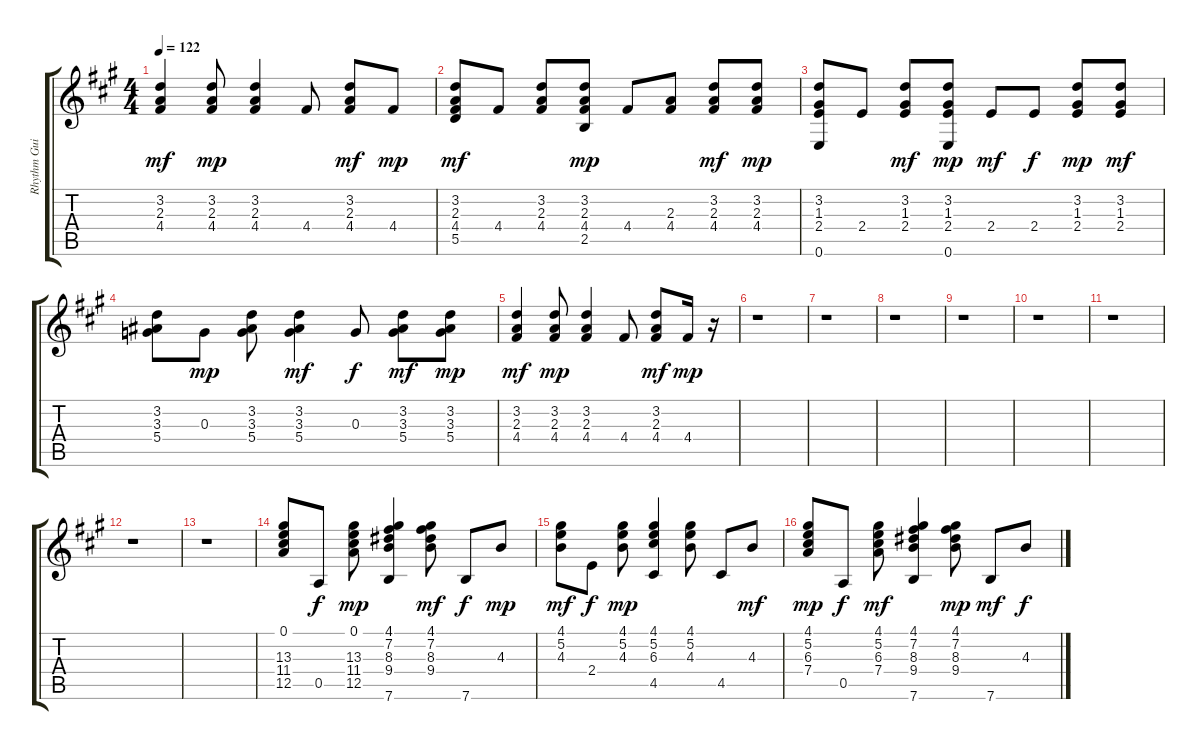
\track ("Rhythm Guitar" "Rhythm Gui") {instrument acousticguitarnylon}
\staff {score tabs}
\tuning (E4 B3 G3 D3 A2 E2) {hide}
\ts (4 4)
\tempo 122
\clef g2
\ks a
(3.2 2.3 4.4).4{dy mf} (3.2 2.3 4.4).8{dy mp} (3.2 2.3 4.4).4 4.4.8 (3.2 2.3 4.4).8{dy mf} 4.4.8{dy mp} |
(3.2 2.3 4.4 5.5).8{dy mf} 4.4.8 (3.2 2.3 4.4).8 (3.2 2.3 4.4 2.5).8{dy mp} 4.4.8 (2.3 4.4).8 (3.2 2.3 4.4).8{dy mf} (3.2 2.3 4.4).8{dy mp} |
(3.2 1.3 2.4 0.6).8 2.4.8 (3.2 1.3 2.4).8{dy mf} (3.2 1.3 2.4 0.6).8{dy mp} 2.4.8{dy mf} 2.4.8{dy f} (3.2 1.3 2.4).8{dy mp} (3.2 1.3 2.4).8{dy mf} |
(3.2 3.3 5.4).8 0.3.8{dy mp} (3.2 3.3 5.4).8 (3.2 3.3 5.4).4{dy mf} 0.3.8{dy f} (3.2 3.3 5.4).8{dy mf} (3.2 3.3 5.4).8{dy mp} |
(3.2 2.3 4.4).4{dy mf} (3.2 2.3 4.4).8{dy mp} (3.2 2.3 4.4).4 4.4.8 (3.2 2.3 4.4).8{dy mf} 4.4.16{dy mp} r.16 |
r.1 |
r.1 |
r.1 |
r.1 |
r.1 |
r.1 |
r.1 |
r.1 |
(0.1 13.3 11.4 12.5).8 0.5.8{dy f} (0.1 13.3 11.4 12.5).8{dy mp} (4.1 7.2 8.3 9.4 7.6).4 (4.1 7.2 8.3 9.4).8{dy mf} 7.6.8{dy f} 4.3.8{dy mp} |
(4.1 5.2 4.3).8{dy mf} 2.4.8{dy f} (4.1 5.2 4.3).8{dy mp} (4.1 5.2 6.3 4.5).4 (4.1 5.2 4.3).8 4.5.8 4.3.8{dy mf} |
(4.1 5.2 6.3 7.4).8{dy mp} 0.5.8{dy f} (4.1 5.2 6.3 7.4).8{dy mf} (4.1 7.2 8.3 9.4 7.6).4 (4.1 7.2 8.3 9.4).8{dy mp} 7.6.8{dy mf} 4.3.8{dy f}
